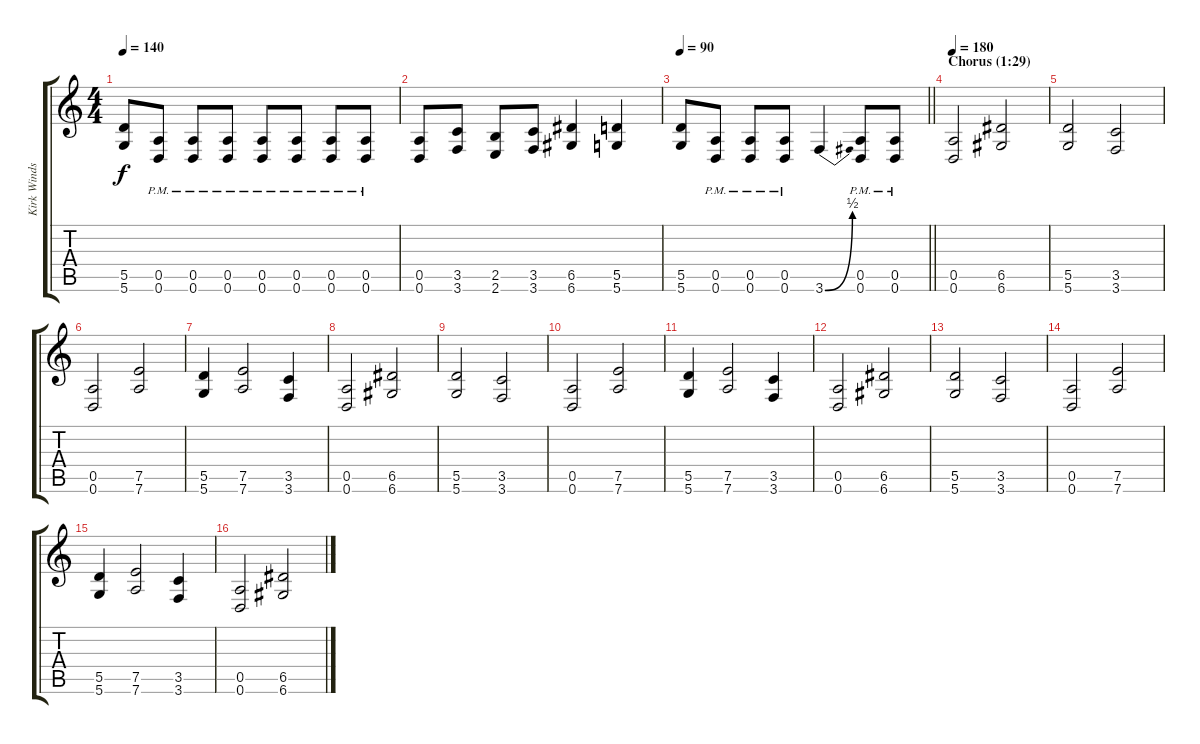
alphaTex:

\track ("Kirk Windstein (rythym guitar)" "Kirk Winds") {instrument distortionguitar}
\staff {score tabs}
\tuning (E4 B3 G3 D3 A2 D2) {hide}
\ts (4 4)
\tempo 140
\clef g2
\ks c
(5.5 5.6).8{dy f} (0.5{pm} 0.6{pm}).8 (0.5{pm} 0.6{pm}).8 (0.5{pm} 0.6{pm}).8 (0.5{pm} 0.6{pm}).8 (0.5{pm} 0.6{pm}).8 (0.5{pm} 0.6{pm}).8 (0.5{pm} 0.6{pm}).8 |
(0.5 0.6).8 (3.5 3.6).8 (2.5 2.6).8 (3.5 3.6).8 (6.5 6.6).4 (5.5 5.6).4 |
\tempo 90
\barLineRight lightlight
(5.5 5.6).8 (0.5{pm} 0.6{pm}).8 (0.5{pm} 0.6{pm}).8 (0.5{pm} 0.6{pm}).8 3.6{be (bend 0 0 60 2)}.4 (0.5{pm} 0.6{pm}).8 (0.5{pm} 0.6{pm}).8 |
\section ("" "Chorus (1:29)")
\tempo 180
(0.5 0.6).2 (6.5 6.6).2 |
(5.5 5.6).2 (3.5 3.6).2 |
(0.5 0.6).2 (7.5 7.6).2 |
(5.5 5.6).4 (7.5 7.6).2 (3.5 3.6).4 |
(0.5 0.6).2 (6.5 6.6).2 |
(5.5 5.6).2 (3.5 3.6).2 |
(0.5 0.6).2 (7.5 7.6).2 |
(5.5 5.6).4 (7.5 7.6).2 (3.5 3.6).4 |
(0.5 0.6).2 (6.5 6.6).2 |
(5.5 5.6).2 (3.5 3.6).2 |
(0.5 0.6).2 (7.5 7.6).2 |
(5.5 5.6).4 (7.5 7.6).2 (3.5 3.6).4 |
(0.5 0.6).2 (6.5 6.6).2
